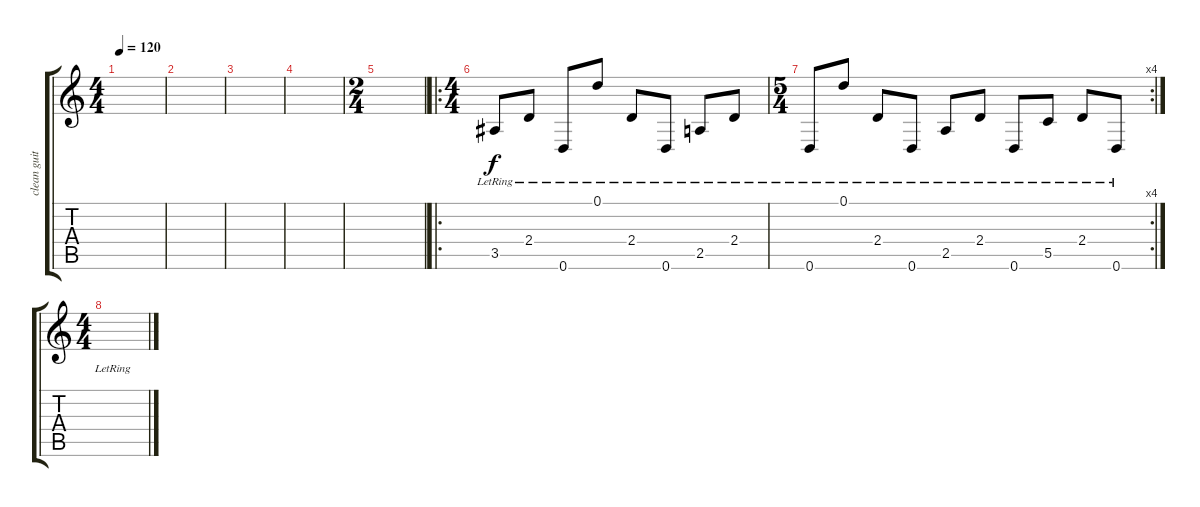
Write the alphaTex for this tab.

\track ("clean guitar" "clean guit") {instrument electricguitarjazz}
\staff {score tabs}
\tuning (D4 A3 F3 C3 G2 D2) {hide}
\ts (4 4)
\tempo 120
\clef g2
\ks c
|
|
|
|
\ts (2 4)
|
\ro
\ts (4 4)
3.5{lr}.8 2.4{lr}.8 0.6{lr}.8 0.1{lr}.8 2.4{lr}.8 0.6{lr}.8 2.5{lr}.8 2.4{lr}.8 |
\rc 4
\ts (5 4)
0.6{lr}.8 0.1{lr}.8 2.4{lr}.8 0.6{lr}.8 2.5{lr}.8 2.4{lr}.8 0.6{lr}.8 5.5{lr}.8 2.4{lr}.8 0.6{lr}.8 |
\ts (4 4)
